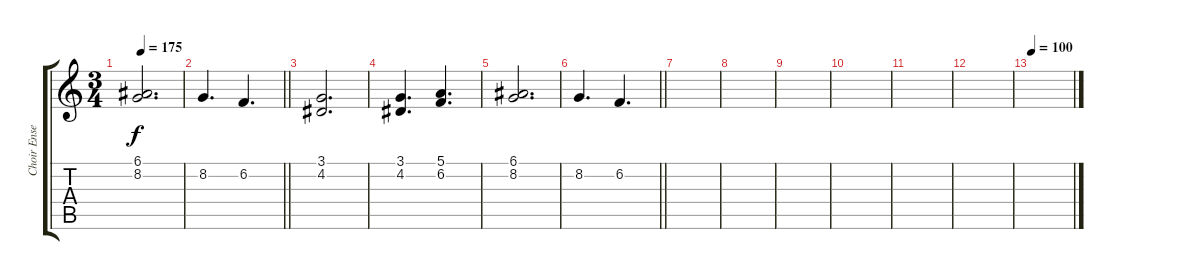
\track ("Choir Ensemble" "Choir Ense") {instrument pad4choir}
\staff {score tabs}
\tuning (E4 B3 G3 D3 A2 E2) {hide}
\ts (3 4)
\tempo 175
\clef g2
\ks c
(6.1 8.2).2{d dy f} |
\barLineRight lightlight
8.2.4{d} 6.2.4{d} |
(3.1 4.2).2{d} |
(3.1 4.2).4{d} (5.1 6.2).4{d} |
(6.1 8.2).2{d} |
\barLineRight lightlight
8.2.4{d} 6.2.4{d} |
|
|
|
|
|
|
\tempo 100
